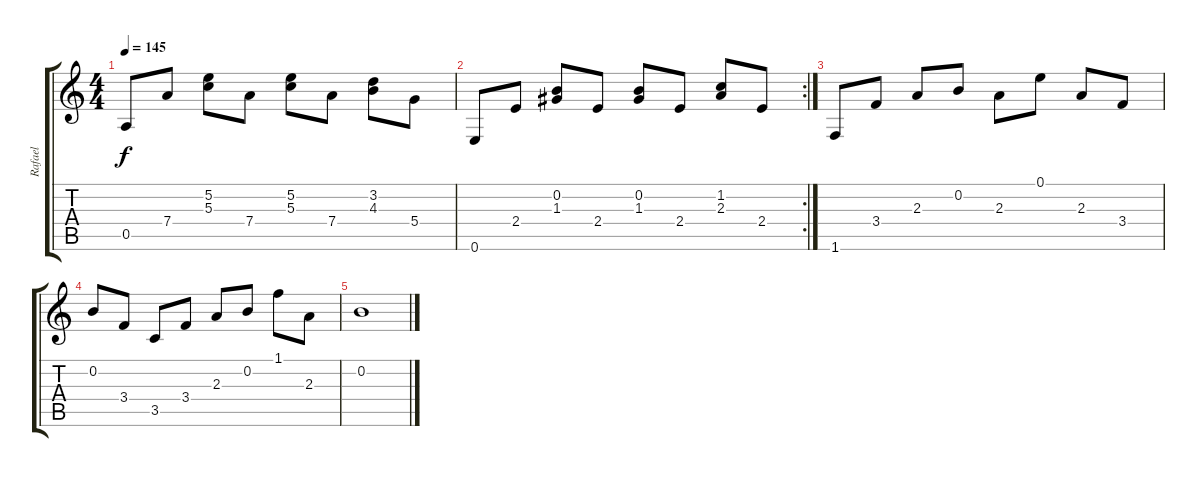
\track ("Rafael" "Rafael") {instrument acousticguitarnylon}
\staff {score tabs}
\tuning (E4 B3 G3 D3 A2 E2) {hide}
\ts (4 4)
\tempo 145
\clef g2
\ks c
0.5.8{dy f} 7.4.8 (5.2 5.3).8 7.4.8 (5.2 5.3).8 7.4.8 (3.2 4.3).8 5.4.8 |
\rc 2
0.6.8 2.4.8 (0.2 1.3).8 2.4.8 (0.2 1.3).8 2.4.8 (1.2 2.3).8 2.4.8 |
1.6.8 3.4.8 2.3.8 0.2.8 2.3.8 0.1.8 2.3.8 3.4.8 |
0.2.8 3.4.8 3.5.8 3.4.8 2.3.8 0.2.8 1.1.8 2.3.8 |
0.2.1
